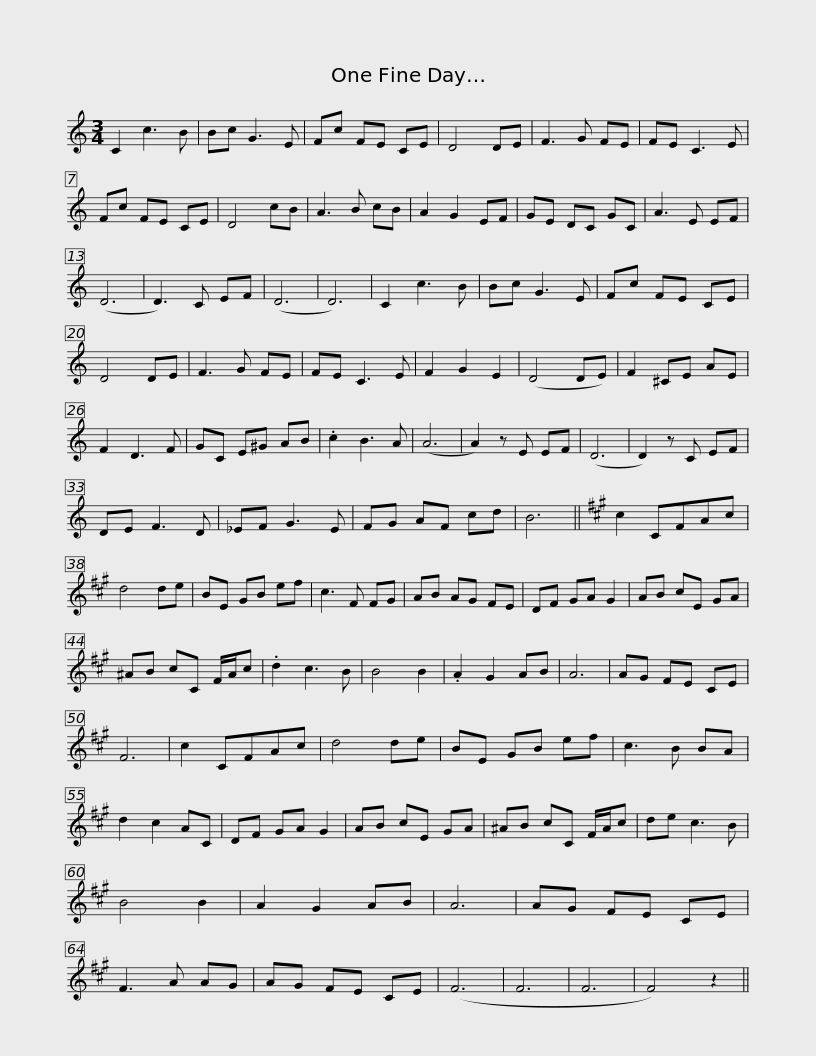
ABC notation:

X:1
L:1/8
M:3/4
I:linebreak $
K:C
V:1 treble
V:1
 C2 c3 B | Bc G3 E | Fc FE CE | D4 DE | F3 G FE | %5
 FE C3 E | Fc FE CE | D4 cB | A3 B cB |$ A2 G2 EF | %10
 GE DC GC | A3 E EF | (D6 | D3) C EF | (D6 | %15
 D6) | C2 c3 B | Bc G3 E | Fc FE CE | D4 DE |$ %20
 F3 G FE | FE C3 E | F2 G2 E2 | (D4 DE) | F2 ^CE AE | %25
 F2 D3 F | GC E^G AB | .c2 B3 A | (A6 | A2) z E EF |$ %30
 (D6 | D2) z C EF | DE F3 D | _EF G3 E | FG AF cd | %35
 B6 ||[K:F#min] c2 CFAc | d4 de | BE GB ef |$ c3 F FG | %40
 AB AG FE | DF GA G2 | AB cE GA | ^AB cC F/A/c | .d2 c3 B | %45
 B4 B2 | .A2 G2 AB | A6 |$ AG FE CE | F6 | %50
 c2 CFAc | d4 de | BE GB ef | c3 B BA | d2 c2 AC | %55
 DF GA G2 | AB cE GA |$ ^AB cC F/A/c | de c3 B | B4 B2 | %60
 A2 G2 AB | A6 | AG FE CE | F3 A AG | AG FE CE | %65
 (F6 | F6 |$ F6 | F4) z2 || %69
